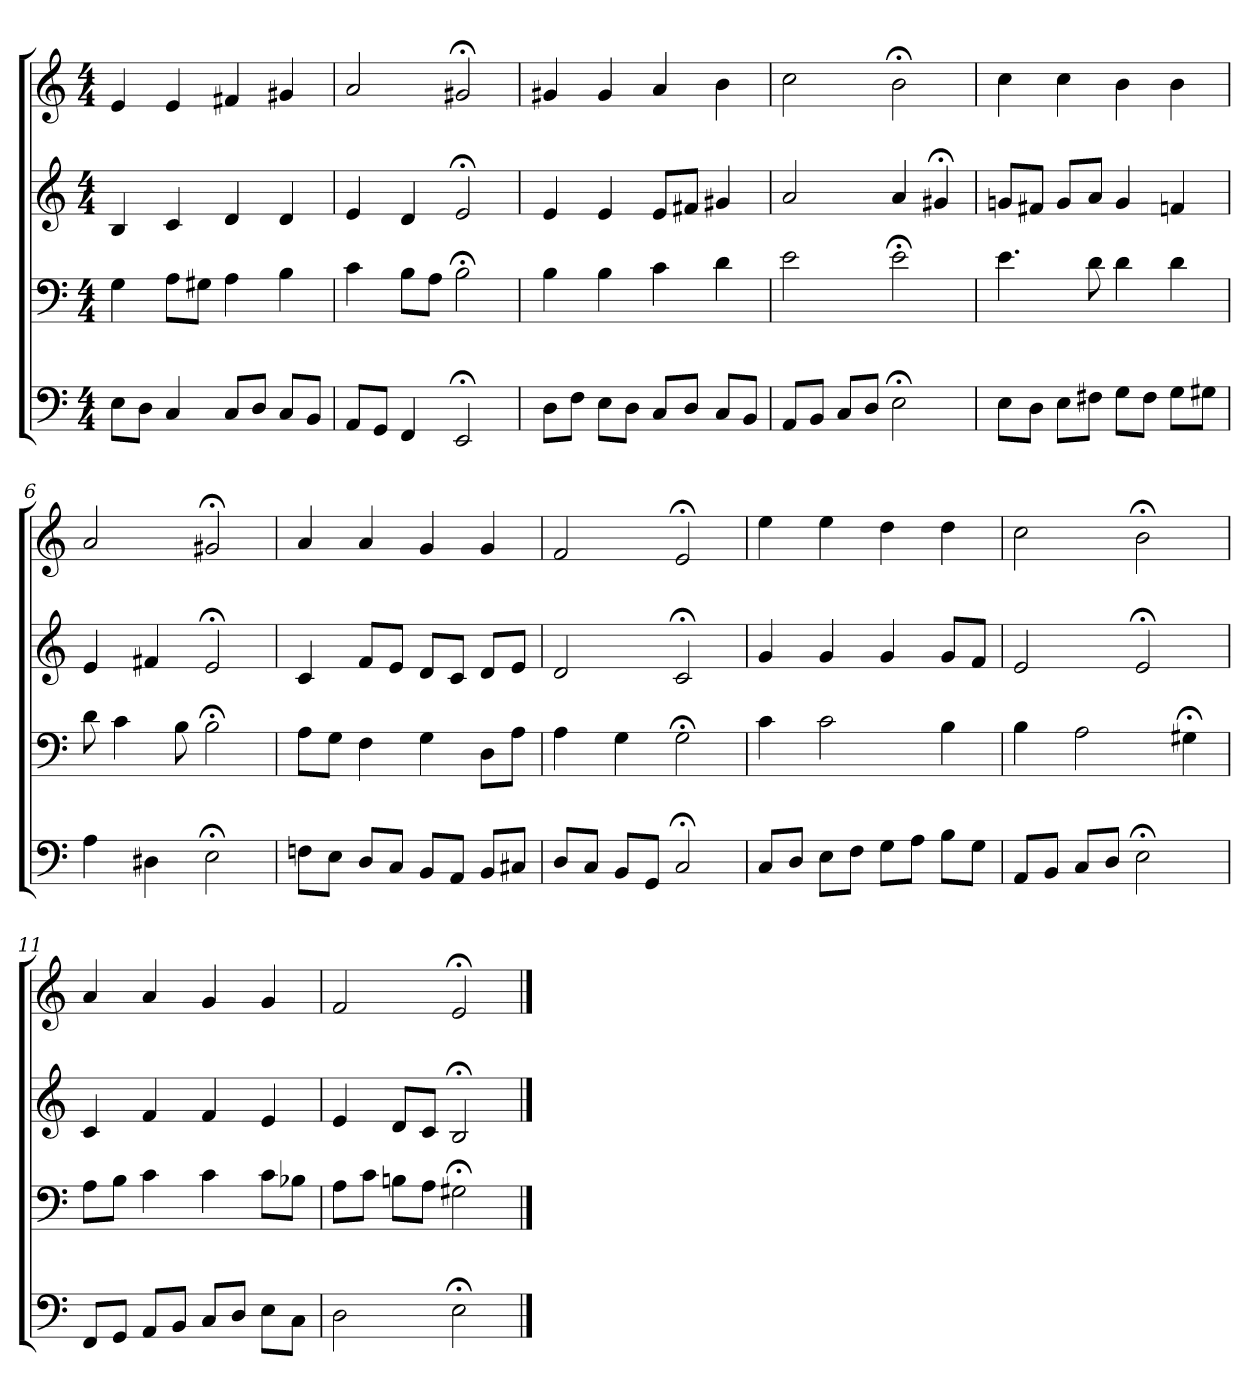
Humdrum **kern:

**kern	**kern	**kern	**kern
*part4	*part3	*part2	*part1
*staff4	*staff3	*staff2	*staff1
*clefF4	*clefF4	*clefG2	*clefG2
*M4/4	*M4/4	*M4/4	*M4/4
=1	=1	=1	=1
8E\L	4G	4B	4e
8D\J	.	.	.
4C	8A\L	4c	4e
.	8G#X\J	.	.
8C/L	4A	4d	4f#X
8D/J	.	.	.
8C/L	4B	4d	4g#X
8BB/J	.	.	.
=2	=2	=2	=2
8AA/L	4c	4e	2a
8GG/J	.	.	.
4FF	8B\L	4d	.
.	8A\J	.	.
2EE;<	2B;<	2e;<	2g#X;<
=3	=3	=3	=3
8D\L	4B	4e	4g#X
8F\J	.	.	.
8E\L	4B	4e	4g#
8D\J	.	.	.
8C/L	4c	8e/L	4a
8D/J	.	8f#X/J	.
8C/L	4d	4g#X	4b
8BB/J	.	.	.
=4	=4	=4	=4
8AA/L	2e	2a	2cc
8BB/J	.	.	.
8C/L	.	.	.
8D/J	.	.	.
2E;<	2e;<	4a	2b;<
.	.	4g#X;<	.
=5	=5	=5	=5
8E\L	4.e	8gn/L	4cc
8D\J	.	8f#X/J	.
8E\L	.	8g/L	4cc
8F#X\J	8d	8a/J	.
8G\L	4d	4g	4b
8F#\J	.	.	.
8G\L	4d	4fn	4b
8G#X\J	.	.	.
=6	=6	=6	=6
4A	8d	4e	2a
.	4c	.	.
4D#X	.	4f#X	.
.	8B	.	.
2E;<	2B;<	2e;<	2g#X;<
=7	=7	=7	=7
8Fn\L	8A\L	4c	4a
8E\J	8G\J	.	.
8D/L	4F	8f/L	4a
8C/J	.	8e/J	.
8BB/L	4G	8d/L	4g
8AA/J	.	8c/J	.
8BB/L	8D\L	8d/L	4g
8C#X/J	8A\J	8e/J	.
=8	=8	=8	=8
8D/L	4A	2d	2f
8C/J	.	.	.
8BB/L	4G	.	.
8GG/J	.	.	.
2C;<	2G;<	2c;<	2e;<
=9	=9	=9	=9
8C/L	4c	4g	4ee
8D/J	.	.	.
8E\L	2c	4g	4ee
8F\J	.	.	.
8G\L	.	4g	4dd
8A\J	.	.	.
8B\L	4B	8g/L	4dd
8G\J	.	8f/J	.
=10	=10	=10	=10
8AA/L	4B	2e	2cc
8BB/J	.	.	.
8C/L	2A	.	.
8D/J	.	.	.
2E;<	.	2e;<	2b;<
.	4G#X;<	.	.
=11	=11	=11	=11
8FF/L	8A\L	4c	4a
8GG/J	8B\J	.	.
8AA/L	4c	4f	4a
8BB/J	.	.	.
8C/L	4c	4f	4g
8D/J	.	.	.
8E\L	8c\L	4e	4g
8C\J	8B-X\J	.	.
=12	=12	=12	=12
2D	8A\L	4e	2f
.	8c\J	.	.
.	8Bn\L	8d/L	.
.	8A\J	8c/J	.
2E;<	2G#X;<	2B;<	2e;<
==	==	==	==
*-	*-	*-	*-
